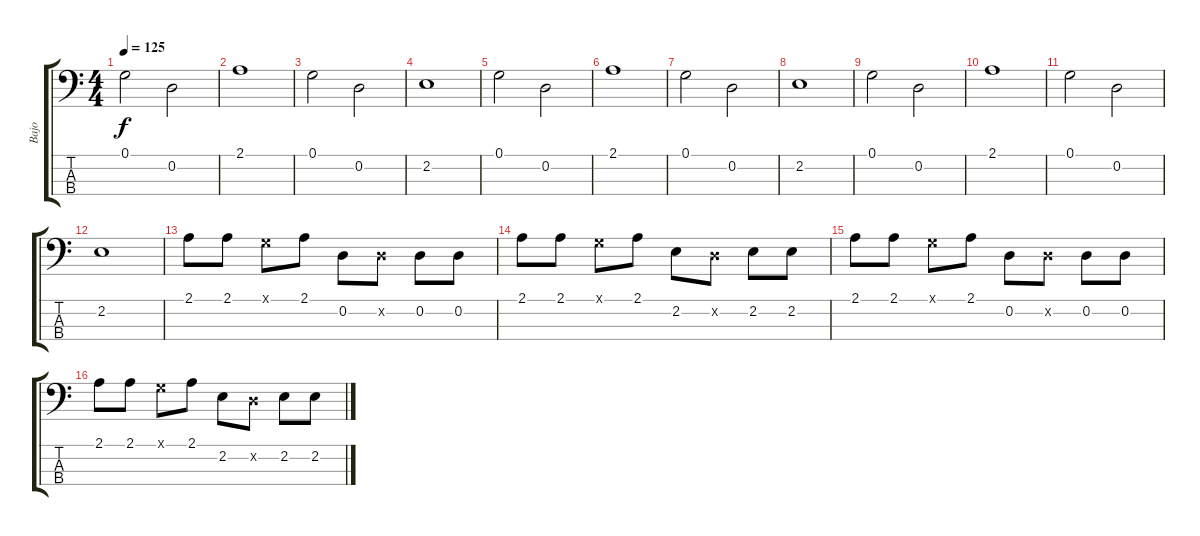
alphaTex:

\track ("Bajo" "Bajo") {instrument fretlessbass}
\staff {score tabs}
\tuning (G2 D2 A1 E1) {hide}
\ts (4 4)
\tempo 125
\clef f4
\ks c
0.1.2{dy f instrument fretlessbass} 0.2.2 |
2.1.1 |
0.1.2 0.2.2 |
2.2.1 |
0.1.2 0.2.2 |
2.1.1 |
0.1.2 0.2.2 |
2.2.1 |
0.1.2 0.2.2 |
2.1.1 |
0.1.2 0.2.2 |
2.2.1 |
2.1.8 2.1.8 0.1{x}.8 2.1.8 0.2.8 0.2{x}.8 0.2.8 0.2.8 |
2.1.8 2.1.8 0.1{x}.8 2.1.8 2.2.8 0.2{x}.8 2.2.8 2.2.8 |
2.1.8 2.1.8 0.1{x}.8 2.1.8 0.2.8 0.2{x}.8 0.2.8 0.2.8 |
2.1.8 2.1.8 0.1{x}.8 2.1.8 2.2.8 0.2{x}.8 2.2.8 2.2.8
